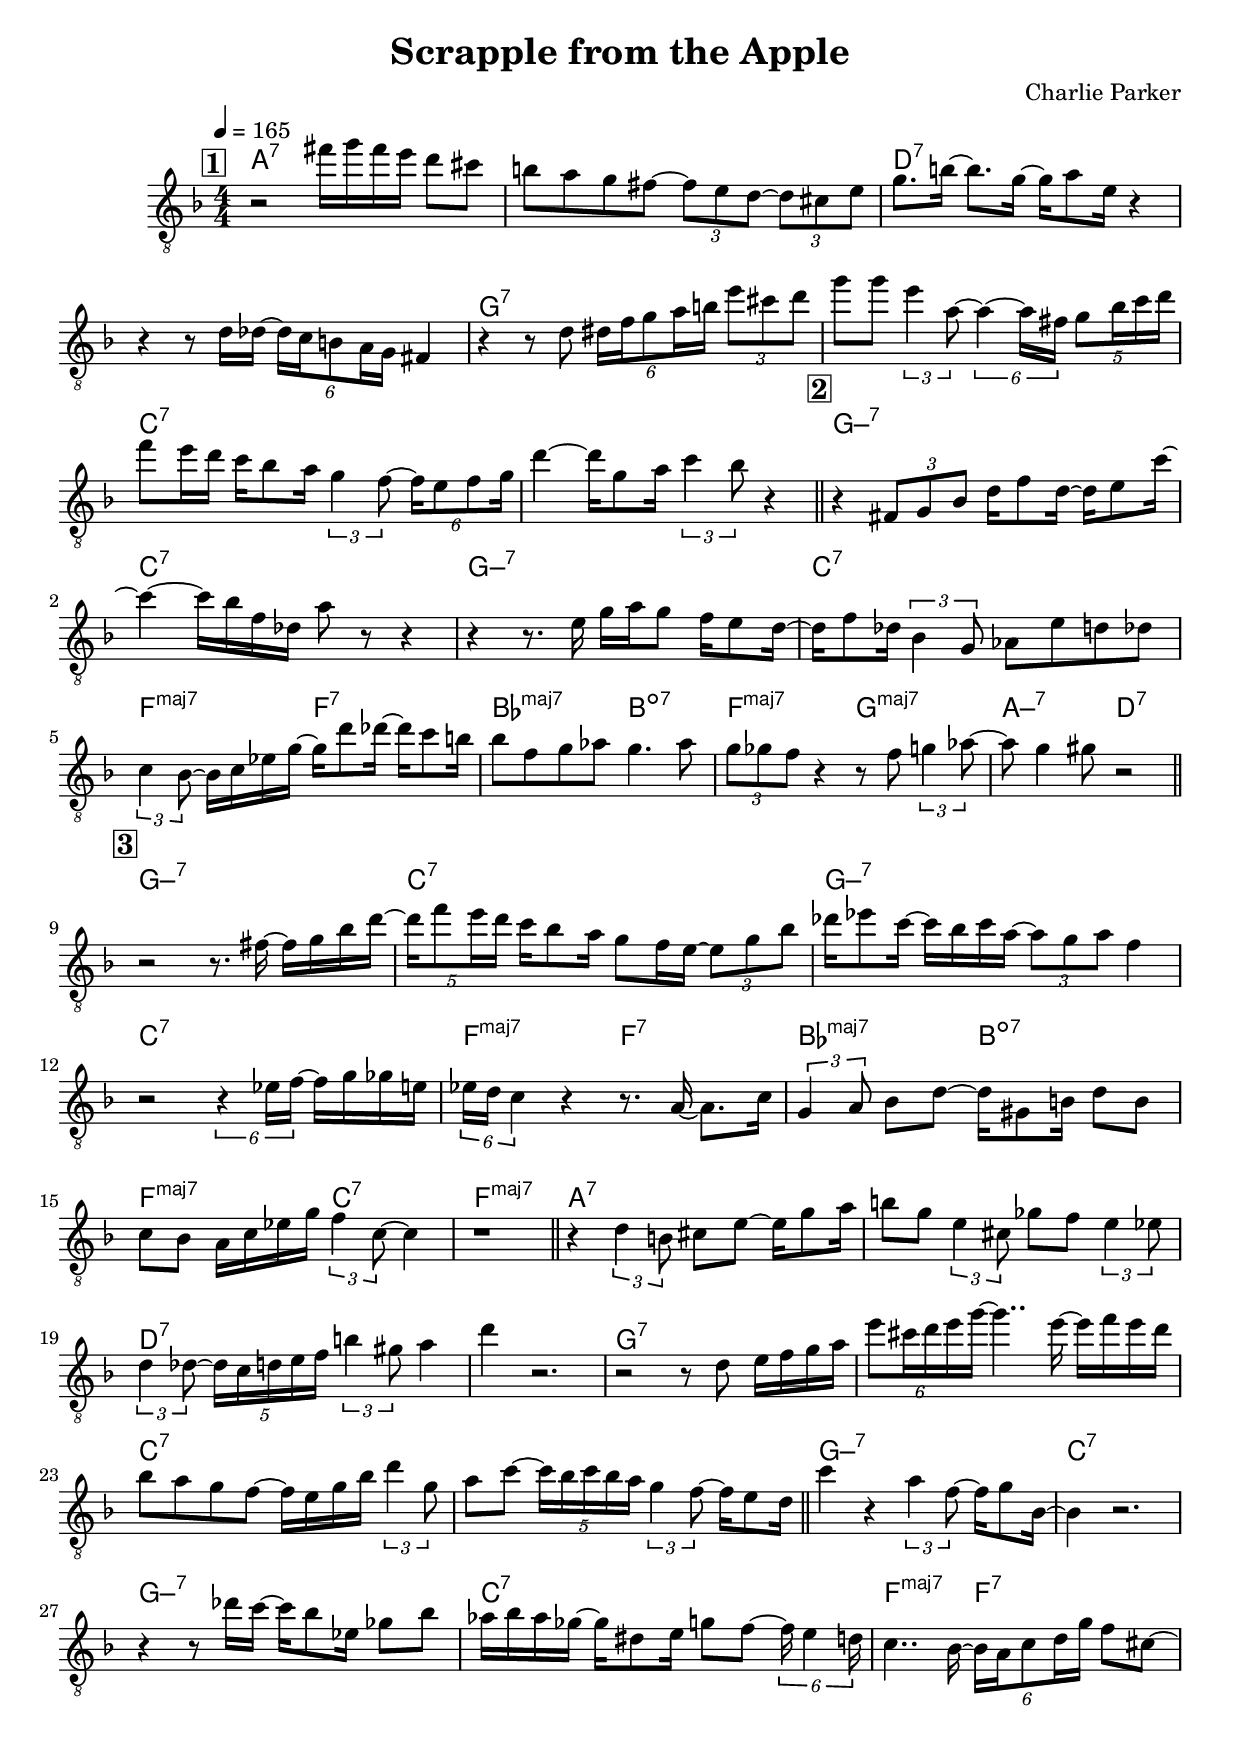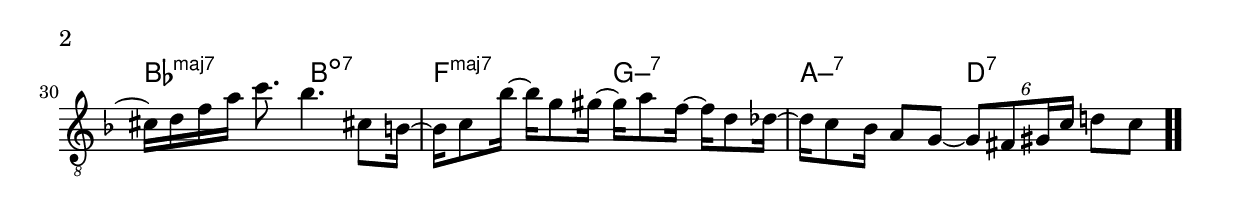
\version "2.13.2"

#(ly:set-option 'point-and-click #f)

\header {
  title = "Scrapple from the Apple"
  composer = "Charlie Parker"
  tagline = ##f
}
global =
{
    \override Staff.TimeSignature #'style = #'()
    \time 4/4
    \clef "treble_8"
    \key f \major
    \override Rest #'direction = #'0
    \override MultiMeasureRest #'staff-position = #0
}
\score
{
<<
    \transpose c' c'

    \new ChordNames { \chords {
      \set majorSevenSymbol = \markup { "maj7" }
      \set minorChordModifier = \markup { \char ##x2013 }
      
      | a1:7 | s1 | d1:7 | s1 | g1:7 | s1 | c1:7 | s1 
      | g1:min7 | c1:7 | g1:min7 | c1:7 | f2:maj f2:7 | bes2:maj b2:dim7 | f2:maj g2:maj | a2:min7 d2:7 
      | g1:min7 | c1:7 | g1:min7 | c1:7 | f2:maj f2:7 | bes2:maj b2:dim7 | f2:maj c2:7 | f1:maj 
      | a1:7 | s1 | d1:7 | s1 | g1:7 | s1 | c1:7 | s1 
      | g1:min7 | c1:7 | g1:min7 | c1:7 | f2:maj f2:7 | bes2:maj b2:dim7 | f2:maj g2:min7 | a2:min7 d2:7|
      }
      }

    \new Staff
    <<
    \transpose c' c'

    {
      \global
  		%\override Score.MetronomeMark #'transparent = ##t
  		%\override Score.MetronomeMark #'stencil = ##f
  		
  		\override HorizontalBracket #'direction = #UP
  		\override HorizontalBracket #'bracket-flare = #'(0 . 0)
  		
  		\override TextSpanner #'dash-fraction = #1.0
  		\override TextSpanner #'bound-details #'left #'text = \markup{ \concat{\draw-line #'(0 . -1.0) \draw-line #'(1.0 . 0) }}
  		\override TextSpanner #'bound-details #'right #'text = \markup{ \concat{ \draw-line #'(1.0 . 0) \draw-line #'(0 . -1.0) }}
          \set Score.markFormatter = #format-mark-box-numbers


      \tempo 4 = 165
      \set Score.currentBarNumber = #-7
     
      \bar "||" \mark \default r2 fis''16 g''16 fis''16 e''16 d''8 cis''8 
      | b'8 a'8 g'8 fis'8~ \tuplet 3/2 {fis'8 e'8 d'8~} \tuplet 3/2 {d'8 cis'8 e'8} 
      | g'8. b'16~ b'8. g'16~ g'16 a'8 e'16 r4 
      | r4 r8 d'16 des'16~ \tuplet 6/4 {des'16 c'16 b8 a16 g16} fis4 
      | r4 r8 d'8 \tuplet 6/4 {dis'16 f'16 g'8 a'16 b'16} \tuplet 3/2 {e''8 cis''8 d''8} 
      | g''8 g''8 \tuplet 3/2 {e''4 a'8~} \tuplet 6/4 {a'4~ a'16 fis'16} \tuplet 5/4 {g'8 bes'16 c''16 d''16} 
      | f''8 e''16 d''16 c''16 bes'8 a'16 \tuplet 3/2 {g'4 f'8~} \tuplet 6/4 {f'16 e'8 f'8 g'16} 
      | d''4~ d''16 g'8 a'16 \tuplet 3/2 {c''4 bes'8} r4 
      \bar "||" \mark \default r4 \tuplet 3/2 {fis8 g8 bes8} d'16 f'8 d'16~ d'16 e'8 c''16~ 
      | c''4~ c''16 bes'16 f'16 des'16 a'8 r8 r4 
      | r4 r8. e'16 g'16 a'16 g'8 f'16 e'8 d'16~ 
      | d'16 f'8 des'16 \tuplet 3/2 {bes4 g8} aes8 e'8 d'8 des'8 
      | \tuplet 3/2 {c'4 bes8~} bes16 c'16 es'16 g'16~ g'16 d''8 des''16~ des''16 c''8 b'16 
      | bes'8 f'8 g'8 aes'8 g'4. aes'8 
      | \tuplet 3/2 {g'8 ges'8 f'8} r4 r8 f'8 \tuplet 3/2 {g'4 aes'8~} 
      | aes'8 g'4 gis'8 r2 
      \bar "||" \mark \default r2 r8. fis'16~ fis'16 g'16 bes'16 d''16~ 
      | \tuplet 5/4 {d''16 f''8 e''16 d''16} c''16 bes'8 a'16 g'8 f'16 e'16~ \tuplet 3/2 {e'8 g'8 bes'8} 
      | des''16 es''8 c''16~ c''16 bes'16 c''16 a'16~ \tuplet 3/2 {a'8 g'8 a'8} f'4 
      | r2 \tuplet 6/4 {r4 es'16 f'16~} f'16 g'16 ges'16 e'16 
      | \tuplet 6/4 {es'16 d'16 c'4} r4 r8. a16~ a8. c'16 
      | \tuplet 3/2 {g4 a8} bes8 d'8~ d'16 gis8 b16 d'8 b8 
      | c'8 bes8 a16 c'16 es'16 g'16 \tuplet 3/2 {f'4 c'8~} c'4 
      | r1 
      \bar "||" r4 \tuplet 3/2 {d'4 b8} cis'8 e'8~ e'16 g'8 a'16 
      | b'8 g'8 \tuplet 3/2 {e'4 cis'8} ges'8 f'8 \tuplet 3/2 {e'4 es'8} 
      | \tuplet 3/2 {d'4 des'8~} \tuplet 5/4 {des'16 c'16 d'16 e'16 f'16} \tuplet 3/2 {b'4 gis'8} a'4 
      | d''4 r2. 
      | r2 r8 d'8 e'16 f'16 g'16 a'16 
      | \tuplet 6/4 {e''8 cis''16 d''16 e''16 g''16~} g''4.. e''16~ e''16 f''16 e''16 d''16 
      | bes'8 a'8 g'8 f'8~ f'16 e'16 g'16 bes'16 \tuplet 3/2 {d''4 g'8} 
      | a'8 c''8~ \tuplet 5/4 {c''16 bes'16 c''16 bes'16 a'16} \tuplet 3/2 {g'4 f'8~} f'16 e'8 d'16 
      \bar "||" c''4 r4 \tuplet 3/2 {a'4 f'8~} f'16 g'8 bes16~ 
      | bes4 r2. 
      | r4 r8 des''16 c''16~ c''16 bes'8 es'16 ges'8 bes'8 
      | aes'16 bes'16 aes'16 ges'16~ ges'16 dis'8 e'16 g'8 f'8~ \tuplet 6/4 {f'16 e'4 d'16} 
      | c'4.. bes16~ \tuplet 6/4 {bes16 a16 c'8 d'16 g'16} f'8 cis'8~ 
      | cis'16 d'16 f'16 a'16 c''8. bes'4. cis'8 b16~ 
      | b16 c'8 bes'16~ bes'16 g'8 gis'16~ gis'16 a'8 f'16~ f'16 d'8 des'16~ 
      | des'16 c'8 bes16 a8 g8~ \tuplet 6/4 {g8 fis8 gis16 c'16} d'8 c'8\bar  ".."
    }
    >>
>>    
}
